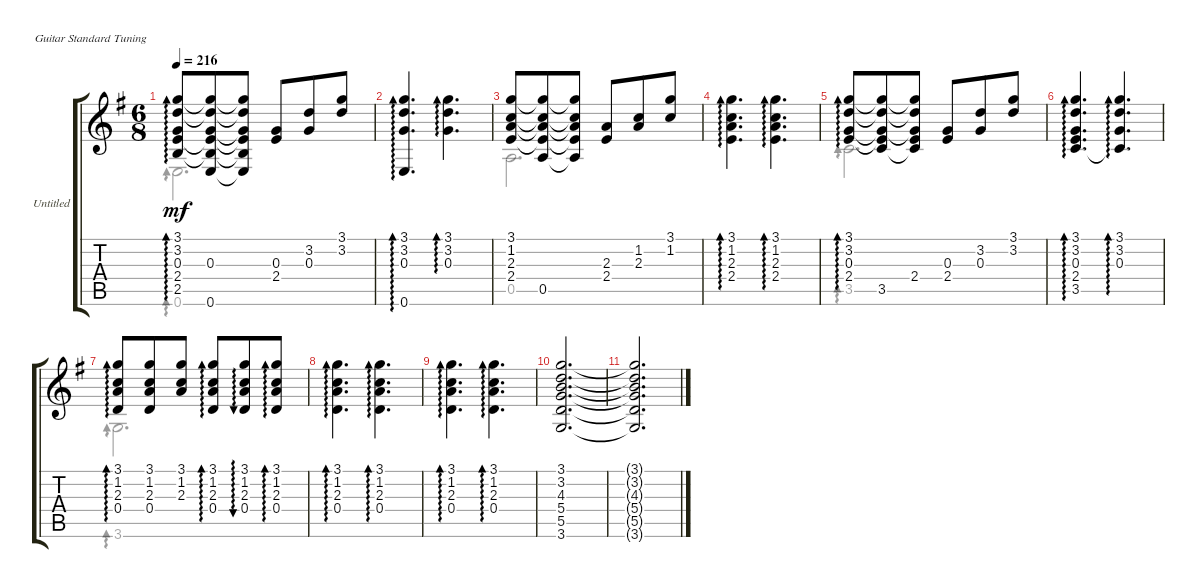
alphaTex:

\bracketExtendMode groupsimilarinstruments
\firstSystemTrackNameOrientation horizontal
\otherSystemsTrackNameOrientation horizontal
\track ("Untitled" "Untitled") {instrument acousticguitarnylon}
\staff {score tabs}
\tuning (E4 B3 G3 D3 A2 E2)
\voice
\ts (6 8)
\tempo 216
\clef g2
\ks g
(3.1 3.2 0.3 2.4 2.5).8{ad 0 dy mf} (3.1{t} 3.2{t} 0.3 2.4{t} 2.5{t} 0.6).8 (3.1{t} 3.2{t} 0.3{t} 2.4{t} 2.5{t} 0.6{t}).8 (0.3 2.4).8 (3.2 0.3).8 (3.1 3.2).8 |
(3.1 3.2 0.3 0.6).4{d ad 0} (3.1 3.2 0.3).4{d ad 0} |
(3.1 1.2 2.3 2.4).8 (3.1{t} 1.2{t} 2.3{t} 2.4{t} 0.5).8 (3.1{t} 1.2{t} 2.3{t} 2.4{t} 0.5{t}).8 (2.3 2.4).8 (1.2 2.3).8 (3.1 1.2).8 |
(3.1 1.2 2.3 2.4).4{d ad 0} (3.1 1.2 2.3 2.4).4{d ad 0} |
(3.1 3.2 0.3 2.4).8{ad 0} (3.1{t} 3.2{t} 0.3{t} 2.4{t} 3.5).8 (3.1{t} 3.2{t} 0.3{t} 2.4 3.5{t}).8 (0.3 2.4).8 (3.2 0.3).8 (3.1 3.2).8 |
(3.1 3.2 0.3 2.4 3.5).4{d ad 0} (3.1 3.2 0.3 3.5{t}).4{d ad 0} |
(3.1 1.2 2.3 0.4).8{ad 0} (3.1 1.2 2.3 0.4).8 (3.1 1.2 2.3).8 (3.1 1.2 2.3 0.4).8{ad 0} (3.1 1.2 2.3 0.4).8{au 0} (3.1 1.2 2.3 0.4).8{ad 0} |
(3.1 1.2 2.3 0.4).4{d ad 0} (3.1 1.2 2.3 0.4).4{d ad 0} |
(3.1 1.2 2.3 0.4).4{d ad 0} (3.1 1.2 2.3 0.4).4{d ad 0} |
(3.1 3.2 4.3 5.4 5.5 3.6).2{d} |
(3.1{t} 3.2{t} 4.3{t} 5.4{t} 5.5{t} 3.6{t}).2{d}
\voice
\clef g2
\ottava regular
\simile none
\ks g
0.6.2{d ad 0 dy mf} |
|
0.5.2{d} |
|
3.5.2{d ad 0} |
|
3.6.2{d ad 0} |
|
|
|
